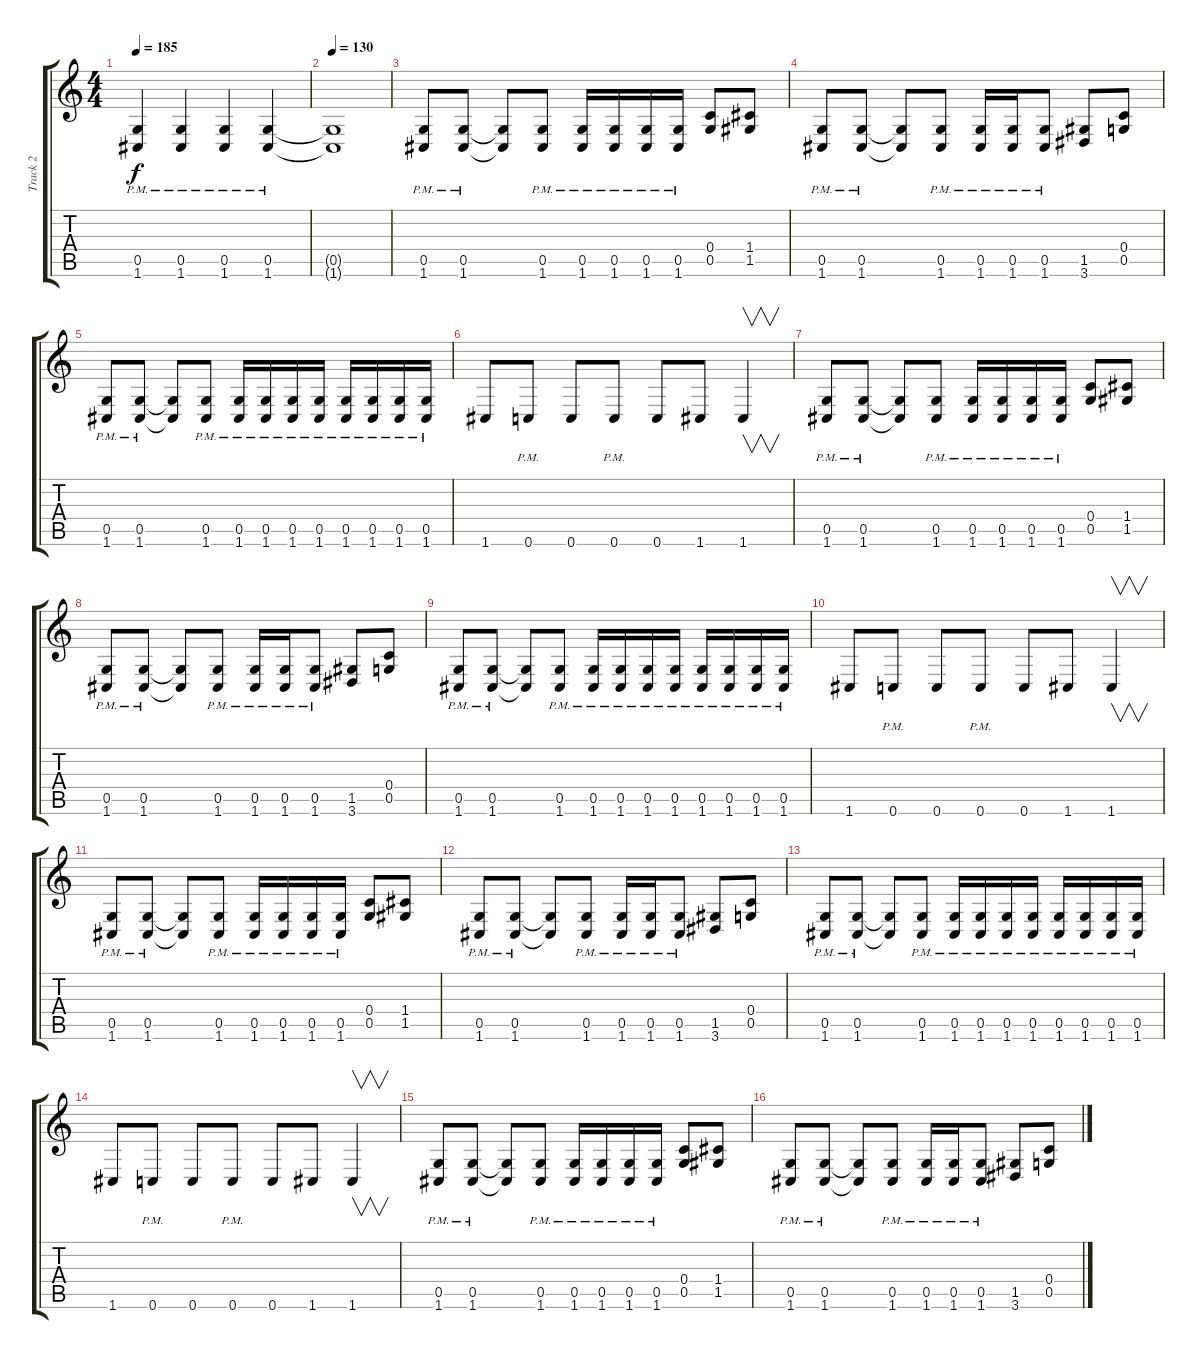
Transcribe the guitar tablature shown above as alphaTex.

\track ("Track 2" "Track 2") {instrument distortionguitar}
\staff {score tabs}
\tuning (D4 A3 F3 C3 G2 C2) {hide}
\ts (4 4)
\tempo 185
\clef g2
\ks c
(0.5{pm} 1.6{pm}).4{dy f} (0.5{pm} 1.6{pm}).4 (0.5{pm} 1.6{pm}).4 (0.5{pm} 1.6{pm}).4 |
\tempo 130
(0.5{t} 1.6{t}).1 |
(0.5{pm} 1.6{pm}).8 (0.5{pm} 1.6{pm}).8 (0.5{t} 1.6{t}).8 (0.5{pm} 1.6{pm}).8 (0.5{pm} 1.6{pm}).16 (0.5{pm} 1.6{pm}).16 (0.5{pm} 1.6{pm}).16 (0.5{pm} 1.6{pm}).16 (0.4 0.5).8 (1.4 1.5).8 |
(0.5{pm} 1.6{pm}).8 (0.5{pm} 1.6{pm}).8 (0.5{t} 1.6{t}).8 (0.5{pm} 1.6{pm}).8 (0.5{pm} 1.6{pm}).16 (0.5{pm} 1.6{pm}).16 (0.5{pm} 1.6{pm}).8 (1.5 3.6).8 (0.4 0.5).8 |
(0.5{pm} 1.6{pm}).8 (0.5{pm} 1.6{pm}).8 (0.5{t} 1.6{t}).8 (0.5{pm} 1.6{pm}).8 (0.5{pm} 1.6{pm}).16 (0.5{pm} 1.6{pm}).16 (0.5{pm} 1.6{pm}).16 (0.5{pm} 1.6{pm}).16 (0.5{pm} 1.6{pm}).16 (0.5{pm} 1.6{pm}).16 (0.5{pm} 1.6{pm}).16 (0.5{pm} 1.6{pm}).16 |
1.6.8 0.6{pm}.8 0.6.8 0.6{pm}.8 0.6.8 1.6.8 1.6.4{v} |
(0.5{pm} 1.6{pm}).8 (0.5{pm} 1.6{pm}).8 (0.5{t} 1.6{t}).8 (0.5{pm} 1.6{pm}).8 (0.5{pm} 1.6{pm}).16 (0.5{pm} 1.6{pm}).16 (0.5{pm} 1.6{pm}).16 (0.5{pm} 1.6{pm}).16 (0.4 0.5).8 (1.4 1.5).8 |
(0.5{pm} 1.6{pm}).8 (0.5{pm} 1.6{pm}).8 (0.5{t} 1.6{t}).8 (0.5{pm} 1.6{pm}).8 (0.5{pm} 1.6{pm}).16 (0.5{pm} 1.6{pm}).16 (0.5{pm} 1.6{pm}).8 (1.5 3.6).8 (0.4 0.5).8 |
(0.5{pm} 1.6{pm}).8 (0.5{pm} 1.6{pm}).8 (0.5{t} 1.6{t}).8 (0.5{pm} 1.6{pm}).8 (0.5{pm} 1.6{pm}).16 (0.5{pm} 1.6{pm}).16 (0.5{pm} 1.6{pm}).16 (0.5{pm} 1.6{pm}).16 (0.5{pm} 1.6{pm}).16 (0.5{pm} 1.6{pm}).16 (0.5{pm} 1.6{pm}).16 (0.5{pm} 1.6{pm}).16 |
1.6.8 0.6{pm}.8 0.6.8 0.6{pm}.8 0.6.8 1.6.8 1.6.4{v} |
(0.5{pm} 1.6{pm}).8 (0.5{pm} 1.6{pm}).8 (0.5{t} 1.6{t}).8 (0.5{pm} 1.6{pm}).8 (0.5{pm} 1.6{pm}).16 (0.5{pm} 1.6{pm}).16 (0.5{pm} 1.6{pm}).16 (0.5{pm} 1.6{pm}).16 (0.4 0.5).8 (1.4 1.5).8 |
(0.5{pm} 1.6{pm}).8 (0.5{pm} 1.6{pm}).8 (0.5{t} 1.6{t}).8 (0.5{pm} 1.6{pm}).8 (0.5{pm} 1.6{pm}).16 (0.5{pm} 1.6{pm}).16 (0.5{pm} 1.6{pm}).8 (1.5 3.6).8 (0.4 0.5).8 |
(0.5{pm} 1.6{pm}).8 (0.5{pm} 1.6{pm}).8 (0.5{t} 1.6{t}).8 (0.5{pm} 1.6{pm}).8 (0.5{pm} 1.6{pm}).16 (0.5{pm} 1.6{pm}).16 (0.5{pm} 1.6{pm}).16 (0.5{pm} 1.6{pm}).16 (0.5{pm} 1.6{pm}).16 (0.5{pm} 1.6{pm}).16 (0.5{pm} 1.6{pm}).16 (0.5{pm} 1.6{pm}).16 |
1.6.8 0.6{pm}.8 0.6.8 0.6{pm}.8 0.6.8 1.6.8 1.6.4{v} |
(0.5{pm} 1.6{pm}).8 (0.5{pm} 1.6{pm}).8 (0.5{t} 1.6{t}).8 (0.5{pm} 1.6{pm}).8 (0.5{pm} 1.6{pm}).16 (0.5{pm} 1.6{pm}).16 (0.5{pm} 1.6{pm}).16 (0.5{pm} 1.6{pm}).16 (0.4 0.5).8 (1.4 1.5).8 |
(0.5{pm} 1.6{pm}).8 (0.5{pm} 1.6{pm}).8 (0.5{t} 1.6{t}).8 (0.5{pm} 1.6{pm}).8 (0.5{pm} 1.6{pm}).16 (0.5{pm} 1.6{pm}).16 (0.5{pm} 1.6{pm}).8 (1.5 3.6).8 (0.4 0.5).8
